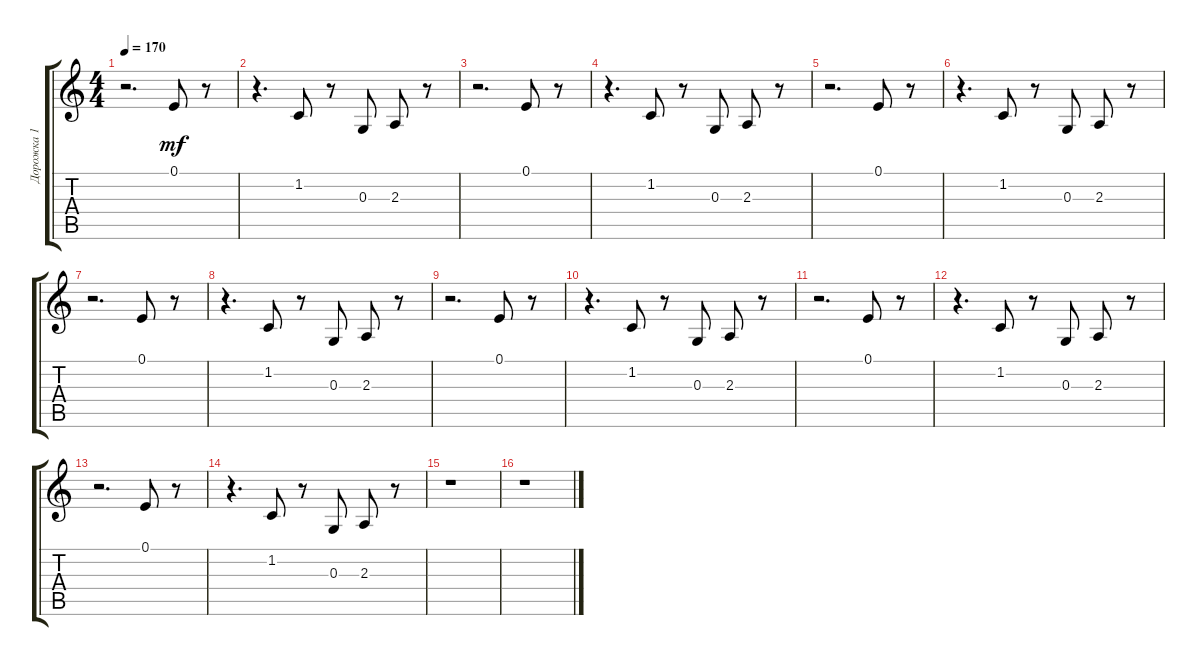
\track ("Дорожка 1" "Дорожка 1") {instrument woodblock}
\staff {score tabs}
\tuning (E4 B3 G3 D3 A2 E2) {hide}
\ts (4 4)
\tempo 170
\clef g2
\ks c
r.2{d dy mf} 0.1.8 r.8 |
r.4{d} 1.2.8 r.8 0.3.8 2.3.8 r.8 |
r.2{d} 0.1.8 r.8 |
r.4{d} 1.2.8 r.8 0.3.8 2.3.8 r.8 |
r.2{d} 0.1.8 r.8 |
r.4{d} 1.2.8 r.8 0.3.8 2.3.8 r.8 |
r.2{d} 0.1.8 r.8 |
r.4{d} 1.2.8 r.8 0.3.8 2.3.8 r.8 |
r.2{d} 0.1.8 r.8 |
r.4{d} 1.2.8 r.8 0.3.8 2.3.8 r.8 |
r.2{d} 0.1.8 r.8 |
r.4{d} 1.2.8 r.8 0.3.8 2.3.8 r.8 |
r.2{d} 0.1.8 r.8 |
r.4{d} 1.2.8 r.8 0.3.8 2.3.8 r.8 |
r.1 |
r.1
